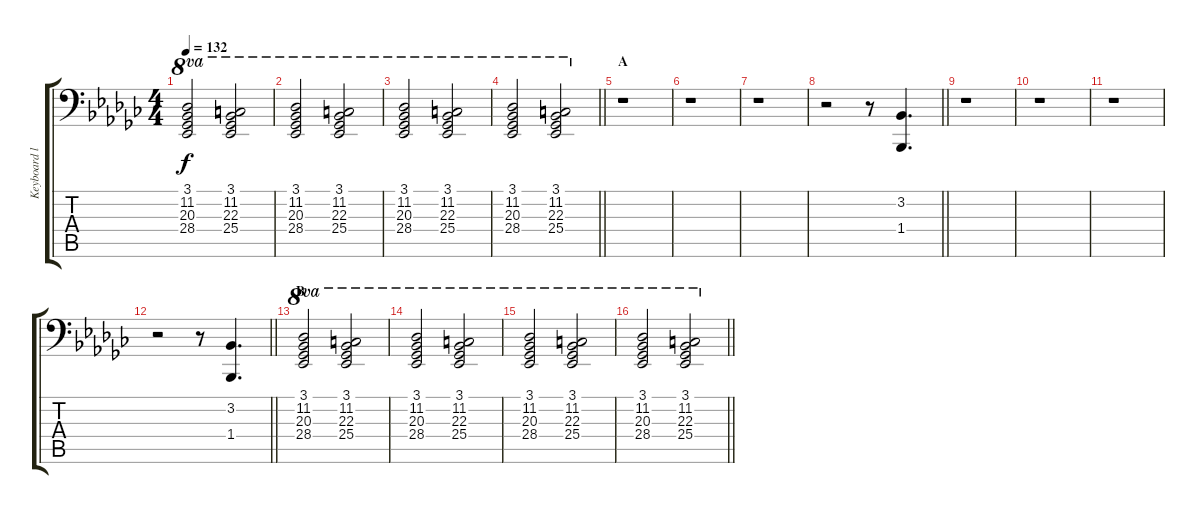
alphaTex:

\track ("Keyboard left hand" "Keyboard l") {instrument electricgrandpiano}
\staff {score tabs}
\tuning (C3 G2 D2 A1 E1 B0) {hide}
\ts (4 4)
\tempo 132
\clef f4
\ks gb
(3.1 11.2 20.3 28.4).2{ot 8va dy f} (3.1 11.2 22.3 25.4).2{ot 8va} |
(3.1 11.2 20.3 28.4).2{ot 8va} (3.1 11.2 22.3 25.4).2{ot 8va} |
(3.1 11.2 20.3 28.4).2{ot 8va} (3.1 11.2 22.3 25.4).2{ot 8va} |
\barLineRight lightlight
(3.1 11.2 20.3 28.4).2{ot 8va} (3.1 11.2 22.3 25.4).2{ot 8va} |
\section ("" "A")
r.1 |
r.1 |
r.1 |
\barLineRight lightlight
r.2 r.8 (3.2 1.4).4{d} |
r.1 |
r.1 |
r.1 |
\barLineRight lightlight
r.2 r.8 (3.2 1.4).4{d} |
\section ("" "B")
(3.1 11.2 20.3 28.4).2{ot 8va} (3.1 11.2 22.3 25.4).2{ot 8va} |
(3.1 11.2 20.3 28.4).2{ot 8va} (3.1 11.2 22.3 25.4).2{ot 8va} |
(3.1 11.2 20.3 28.4).2{ot 8va} (3.1 11.2 22.3 25.4).2{ot 8va} |
\barLineRight lightlight
(3.1 11.2 20.3 28.4).2{ot 8va} (3.1 11.2 22.3 25.4).2{ot 8va}
